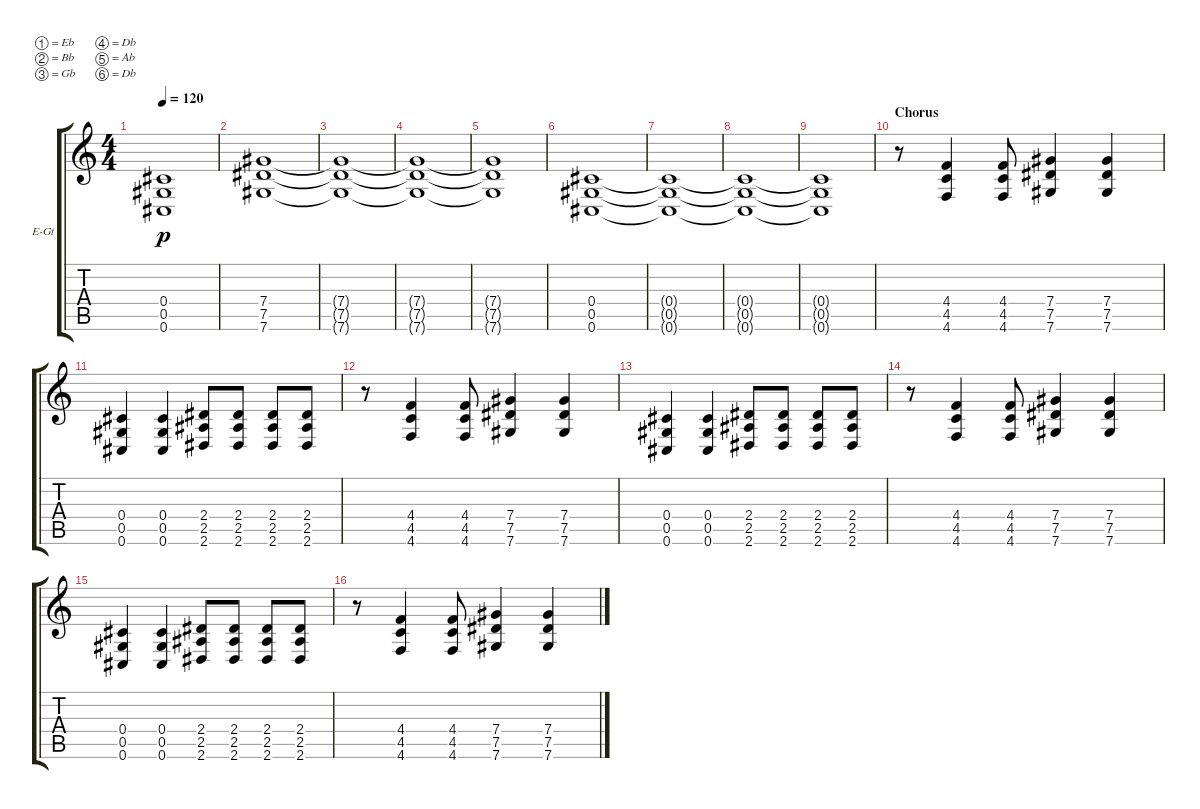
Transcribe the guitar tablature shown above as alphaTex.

\defaultSystemsLayout 4
\bracketExtendMode groupsimilarinstruments
\firstSystemTrackNameOrientation horizontal
\otherSystemsTrackNameOrientation horizontal
\track ("Electric Guitar (Drive)" "E-Gt") {instrument overdrivenguitar}
\staff {score tabs}
\tuning (Eb4 Bb3 Gb3 Db3 Ab2 Db2)
\ts (4 4)
\tempo 120
\clef g2
\ks c
(0.4{t} 0.5{t} 0.6{t}).1{dy p} |
(7.6 7.5 7.4).1 |
(7.4{t} 7.5{t} 7.6{t}).1 |
(7.4{t} 7.5{t} 7.6{t}).1 |
(7.6{t} 7.5{t} 7.4{t}).1 |
(0.6 0.5 0.4).1 |
(0.4{t} 0.5{t} 0.6{t}).1 |
(0.6{t} 0.5{t} 0.4{t}).1 |
(0.4{t} 0.5{t} 0.6{t}).1 |
\section ("" "Chorus")
r.8 (4.6 4.5 4.4).4 (4.6 4.5 4.4).8 (7.4 7.5 7.6).4 (7.4 7.5 7.6).4 |
(0.6 0.5 0.4).4 (0.5 0.6 0.4).4 (2.6 2.5 2.4).8 (2.5 2.4 2.6).8 (2.5 2.4 2.6).8 (2.5 2.4 2.6).8 |
r.8 (4.6 4.5 4.4).4 (4.6 4.5 4.4).8 (7.4 7.5 7.6).4 (7.4 7.5 7.6).4 |
(0.6 0.5 0.4).4 (0.5 0.6 0.4).4 (2.6 2.5 2.4).8 (2.5 2.4 2.6).8 (2.5 2.4 2.6).8 (2.5 2.4 2.6).8 |
r.8 (4.6 4.5 4.4).4 (4.6 4.5 4.4).8 (7.4 7.5 7.6).4 (7.4 7.5 7.6).4 |
(0.6 0.5 0.4).4 (0.5 0.6 0.4).4 (2.6 2.5 2.4).8 (2.5 2.4 2.6).8 (2.5 2.4 2.6).8 (2.5 2.4 2.6).8 |
r.8 (4.6 4.5 4.4).4 (4.6 4.5 4.4).8 (7.4 7.5 7.6).4 (7.4 7.5 7.6).4
